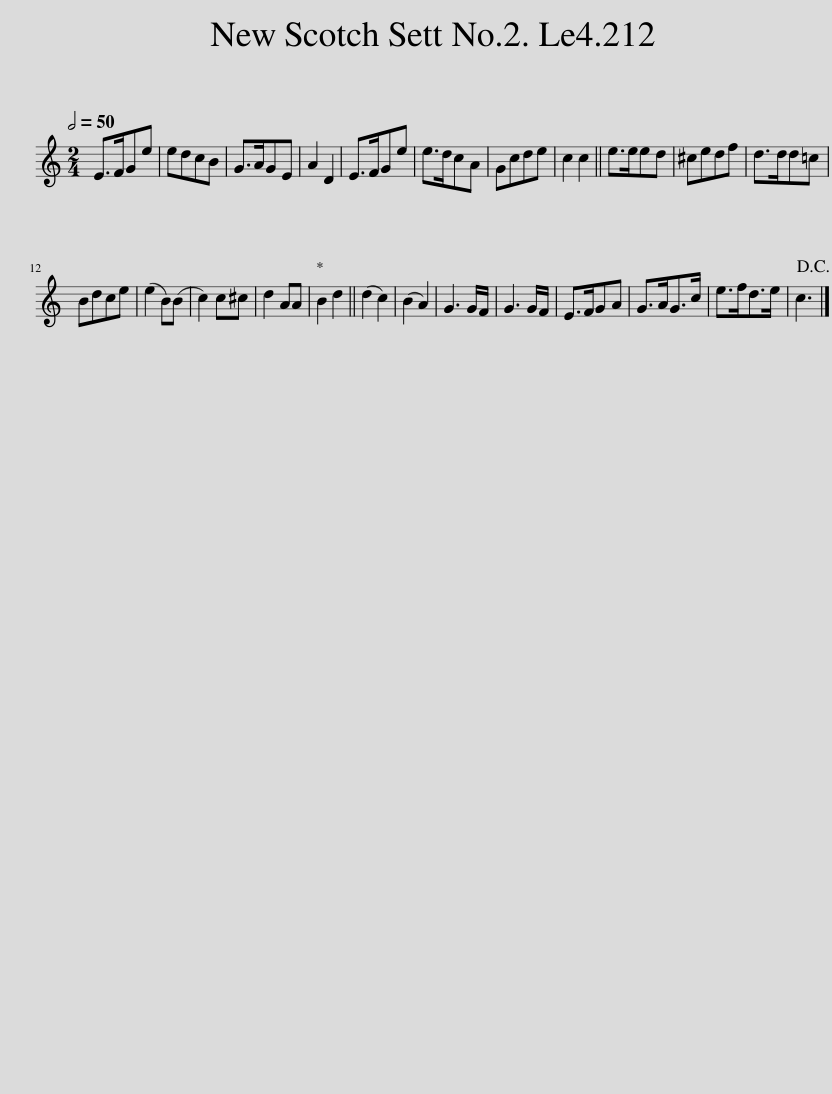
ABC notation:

X:1
L:1/8
Q:1/2=50
M:2/4
I:linebreak $
K:C
V:1 treble
V:1
 E>FGe | edcB | G>AGE | A2 D2 | E>FGe | %5
 e>dcA | Gcde | c2 c2 || e>eed | ^cedf | %10
 d>dd=c |$ Bdce | (e2 B)(B | c2) c^c | d2 AA | %15
 B2 d2 || (d2 c2) | (B2 A2) | G3 G/F/ | G3 G/F/ | %20
 E>FGA | G>AG>c | e>fd>e | c3!D.C.! |] %24
